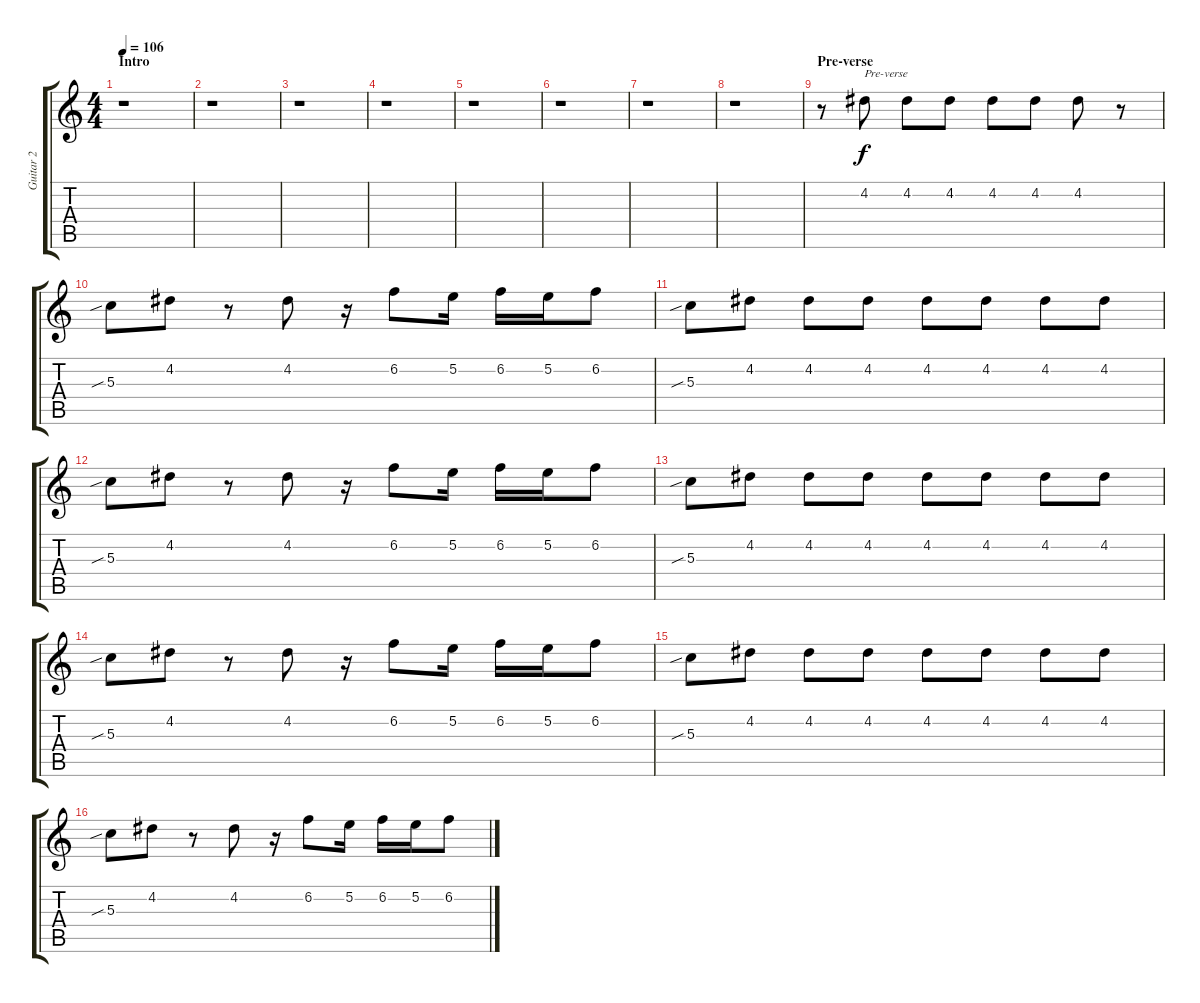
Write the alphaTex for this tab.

\track ("Guitar 2" "Guitar 2") {instrument electricguitarjazz}
\staff {score tabs}
\tuning (E4 B3 G3 D3 A2 E2) {hide}
\ts (4 4)
\section ("" "Intro")
\tempo 106
\clef g2
\ks c
r.1{dy f instrument electricguitarjazz} |
r.1 |
r.1 |
r.1 |
r.1 |
r.1 |
r.1 |
r.1 |
\section ("" "Pre-verse")
r.8 4.2.8{txt "Pre-verse"} 4.2.8 4.2.8 4.2.8 4.2.8 4.2.8 r.8 |
5.3{sib}.8 4.2.8 r.8 4.2.8 r.16 6.2.8 5.2.16 6.2.16 5.2.16 6.2.8 |
5.3{sib}.8 4.2.8 4.2.8 4.2.8 4.2.8 4.2.8 4.2.8 4.2.8 |
5.3{sib}.8 4.2.8 r.8 4.2.8 r.16 6.2.8 5.2.16 6.2.16 5.2.16 6.2.8 |
5.3{sib}.8 4.2.8 4.2.8 4.2.8 4.2.8 4.2.8 4.2.8 4.2.8 |
5.3{sib}.8 4.2.8 r.8 4.2.8 r.16 6.2.8 5.2.16 6.2.16 5.2.16 6.2.8 |
5.3{sib}.8 4.2.8 4.2.8 4.2.8 4.2.8 4.2.8 4.2.8 4.2.8 |
5.3{sib}.8 4.2.8 r.8 4.2.8 r.16 6.2.8 5.2.16 6.2.16 5.2.16 6.2.8
